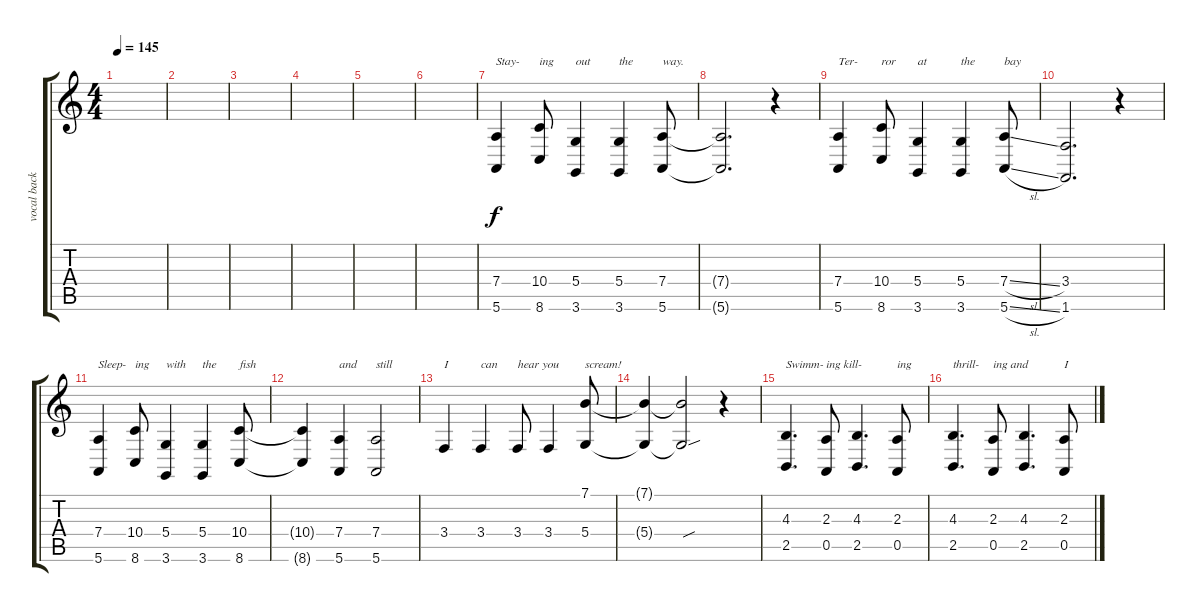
\track ("vocal backup" "vocal back") {instrument lead1square}
\staff {score tabs}
\tuning (E4 B3 G3 D3 A2 E2) {hide}
\ts (4 4)
\tempo 145
\clef g2
\ks c
|
|
|
|
|
|
(7.4 5.6).4{txt "Stay-"} (10.4 8.6).8{txt "ing"} (5.4 3.6).4{txt "out"} (5.4 3.6).4{txt "the"} (7.4 5.6).8{txt "way."} |
(7.4{t} 5.6{t}).2{d} r.4 |
(7.4 5.6).4{txt "Ter-"} (10.4 8.6).8{txt "ror"} (5.4 3.6).4{txt "at"} (5.4 3.6).4{txt "the"} (7.4{sl} 5.6{sl}).8{txt "bay"} |
(3.4 1.6).2{d} r.4 |
(7.4 5.6).4{txt "Sleep-"} (10.4 8.6).8{txt "ing"} (5.4 3.6).4{txt "with"} (5.4 3.6).4{txt "the"} (10.4 8.6).8{txt "fish"} |
(10.4{t} 8.6{t}).4 (7.4 5.6).4{txt "and"} (7.4 5.6).2{txt "still"} |
3.4.4{txt "I"} 3.4.4{txt "can"} 3.4.8{txt "hear you"} 3.4.4 (7.1 5.4).8{txt "scream!"} |
(7.1{t} 5.4{t}).4 (7.1{t} 5.4{sou t}).2 r.4 |
(4.3 2.5).4{d txt "Swimm-"} (2.3 0.5).8{txt "ing kill-"} (4.3 2.5).4{d} (2.3 0.5).8{txt "ing"} |
(4.3 2.5).4{d txt "thrill-"} (2.3 0.5).8{txt "ing and"} (4.3 2.5).4{d} (2.3 0.5).8{txt "I"}
